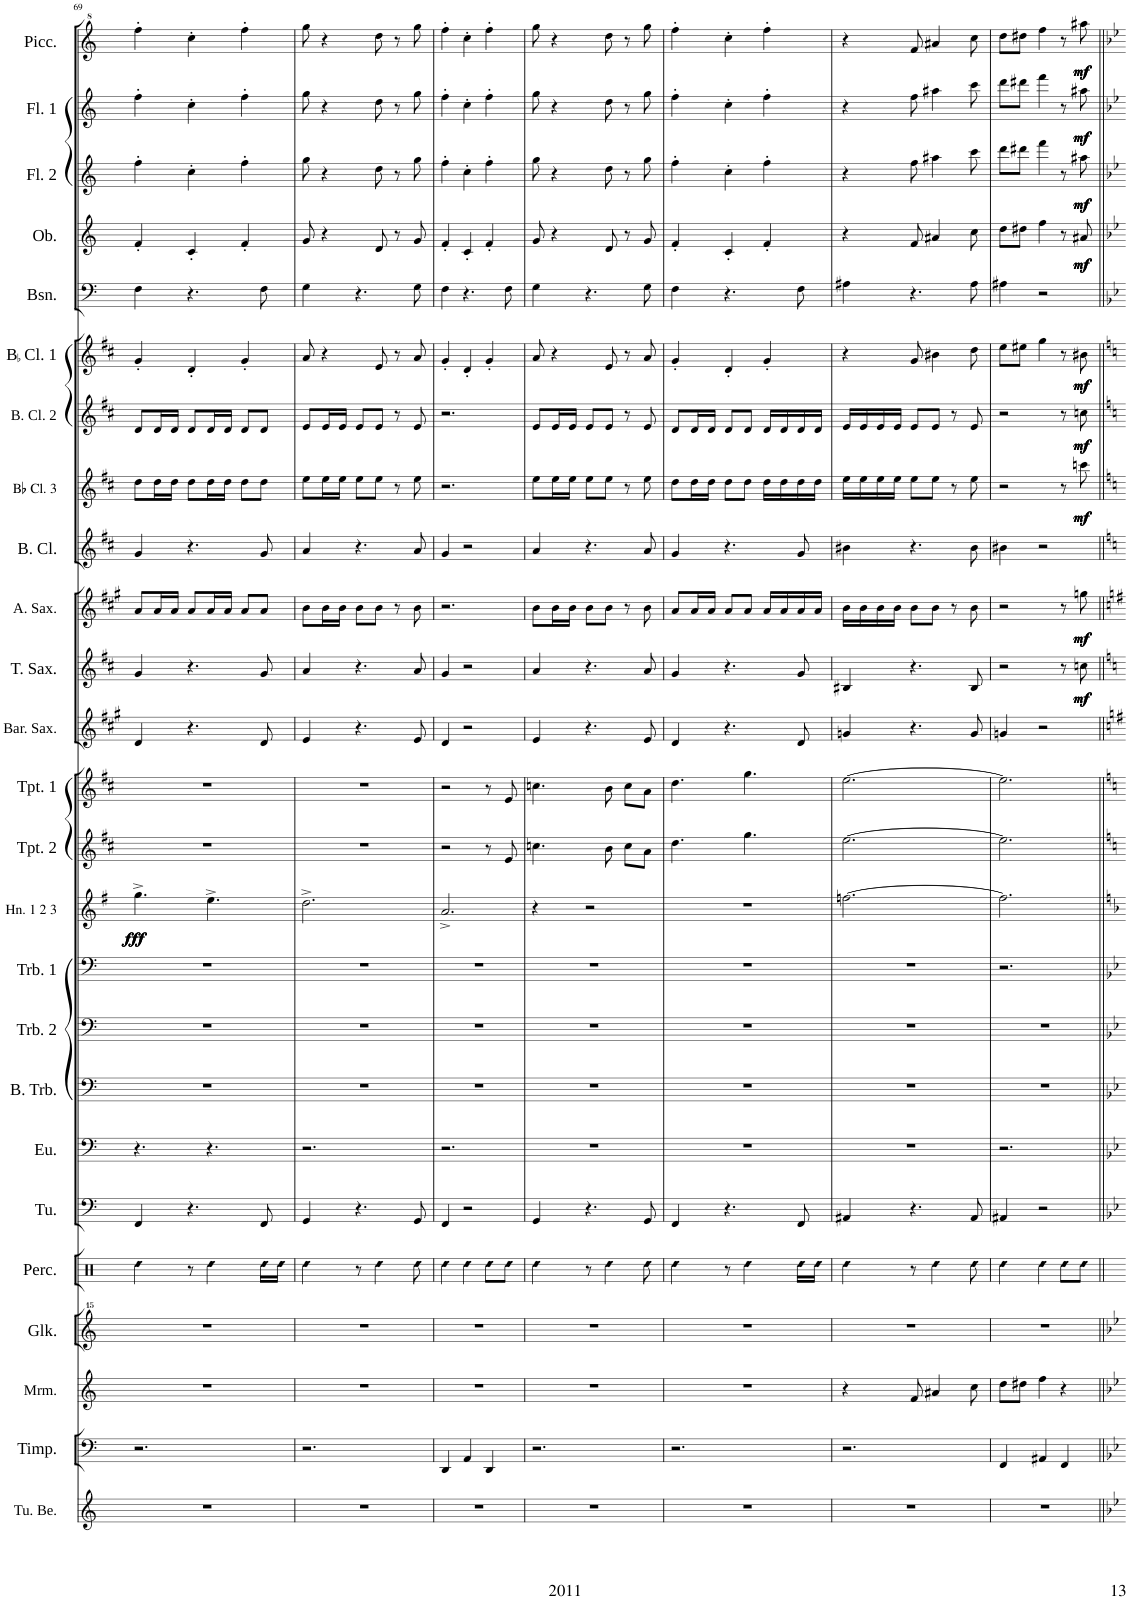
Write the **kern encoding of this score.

**kern	**kern	**kern	**kern	**kern	**kern	**kern	**kern	**kern	**kern	**kern	**dynam	**kern	**kern	**kern	**kern	**dynam	**kern	**dynam	**kern	**kern	**dynam	**kern	**dynam	**kern	**dynam	**kern	**kern	**dynam	**kern	**dynam	**kern	**dynam	**kern	**dynam
*part25	*part24	*part23	*part22	*part21	*part20	*part19	*part18	*part17	*part16	*part15	*part15	*part14	*part13	*part12	*part11	*part11	*part10	*part10	*part9	*part8	*part8	*part7	*part7	*part6	*part6	*part5	*part4	*part4	*part3	*part3	*part2	*part2	*part1	*part1
*staff25	*staff24	*staff23	*staff22	*staff21	*staff20	*staff19	*staff18	*staff17	*staff16	*staff15	*staff15	*staff14	*staff13	*staff12	*staff11	*staff11	*staff10	*staff10	*staff9	*staff8	*staff8	*staff7	*staff7	*staff6	*staff6	*staff5	*staff4	*staff4	*staff3	*staff3	*staff2	*staff2	*staff1	*staff1
*I"Tubular Bells	*I"Timpani	*I"Marimba	*I"Glockenspiel	*I"Percussion	*I"Tuba	*I"Euphonium	*I"Bass Trombone	*I"Trombone 2	*I"Trombone 1	*I"Horn 1 2 3	*	*I"BaccidentalFlat Trumpet 2	*I"BaccidentalFlat Trumpet 1	*I"Baritone Saxophone	*I"Tenor Saxophone	*	*I"Alto Saxophone	*	*I"Bass Clarinet	*I"Bb Clarinet 3	*	*I"BaccidentalFlat Clarinet 2	*	*I"BaccidentalFlat Clarinet 1	*	*I"Bassoon	*I"Oboe	*	*I"Flute 2	*	*I"Flute 1	*	*I"Piccolo	*
*I'Tu. Be.	*I'Timp.	*I'Mrm.	*I'Glk.	*I'Perc.	*I'Tu.	*I'Eu.	*I'B. Trb.	*I'Trb. 2	*I'Trb. 1	*I'Hn. 1 2 3	*	*I'Tpt. 2	*I'Tpt. 1	*I'Bar. Sax.	*I'T. Sax.	*	*I'A. Sax.	*	*I'B. Cl.	*I'Bb Cl. 3	*	*I'B. Cl. 2	*	*I'BaccidentalFlat Cl. 1	*	*I'Bsn.	*I'Ob.	*	*I'Fl. 2	*	*I'Fl. 1	*	*I'Picc.	*
!!LO:PB:g=z
*clefG2	*clefF4	*clefG2	*clefG^^2	*clefX	*clefF4	*clefF4	*clefF4	*clefF4	*clefF4	*clefG2	*	*clefG2	*clefG2	*clefG2	*clefG2	*	*clefG2	*	*clefG2	*clefG2	*	*clefG2	*	*clefG2	*	*clefF4	*clefG2	*	*clefG2	*	*clefG2	*	*clefG^2	*
*	*	*	*	*	*	*	*	*	*	*Trd4c7	*	*Trd1c2	*Trd1c2	*Trd12c21	*Trd8c14	*	*Trd5c9	*	*Trd8c14	*Trd1c2	*	*Trd1c2	*	*Trd1c2	*	*	*	*	*	*	*	*	*Trd-7c-12	*
*k[]	*k[]	*k[]	*k[]	*k[]	*k[]	*k[]	*k[]	*k[]	*k[]	*k[f#]	*	*k[f#c#]	*k[f#c#]	*k[f#c#g#]	*k[f#c#]	*	*k[f#c#g#]	*	*k[f#c#]	*k[f#c#]	*	*k[f#c#]	*	*k[f#c#]	*	*k[]	*k[]	*	*k[]	*	*k[]	*	*k[]	*
*M3/4	*M3/4	*M3/4	*M3/4	*M3/4	*M3/4	*M3/4	*M3/4	*M3/4	*M3/4	*M3/4	*	*M3/4	*M3/4	*M3/4	*M3/4	*	*M3/4	*	*M3/4	*M3/4	*	*M3/4	*	*M3/4	*	*M3/4	*M3/4	*	*M3/4	*	*M3/4	*	*M3/4	*
=69	=69	=69	=69	=69	=69	=69	=69	=69	=69	=69	=69	=69	=69	=69	=69	=69	=69	=69	=69	=69	=69	=69	=69	=69	=69	=69	=69	=69	=69	=69	=69	=69	=69	=69
!	!	!	!	!LO:N:head=diamond	!	!	!	!	!	!	!LO:DY:b	!	!	!	!	!	!	!	!	!	!	!	!	!	!	!	!	!	!	!	!	!	!	!
!	!	!	!	!	!	!	!	!	!	!	!LO:DY:n=1:b	!	!	!	!	!	!	!	!	!	!	!	!	!	!	!	!	!	!	!	!	!	!	!
!	!	!	!	!	!	!	!	!	!	!	!LO:DY:n=2:b	!	!	!	!	!	!	!	!	!	!	!	!	!	!	!	!	!	!	!	!	!	!	!
!	!	!	!	!	!	!	!	!	!	!	!LO:DY:n=3:b	!	!	!	!	!	!	!	!	!	!	!	!	!	!	!	!	!	!	!	!	!	!	!
2.r	2.r	2.r	2.r	4Rdd\	4FF/	4.r	2.r	2.r	2.r	4.gg^\	fff fff fff fff	2.r	2.r	4d/	4g/	.	8a/L	.	4g/	8dd\L	.	8d/L	.	4g'/	.	4F\	4f'/	.	4ff'\	.	4ff'\	.	4fff'\	.
.	.	.	.	.	.	.	.	.	.	.	.	.	.	.	.	.	16a/L	.	.	16dd\L	.	16d/L	.	.	.	.	.	.	.	.	.	.	.	.
.	.	.	.	.	.	.	.	.	.	.	.	.	.	.	.	.	16a/JJ	.	.	16dd\JJ	.	16d/JJ	.	.	.	.	.	.	.	.	.	.	.	.
.	.	.	.	8r	4.r	.	.	.	.	.	.	.	.	4.r	4.r	.	8a/L	.	4.r	8dd\L	.	8d/L	.	4d'/	.	4.r	4c'/	.	4cc'\	.	4cc'\	.	4ccc'\	.
!	!	!	!	!LO:N:head=diamond	!	!	!	!	!	!	!	!	!	!	!	!	!	!	!	!	!	!	!	!	!	!	!	!	!	!	!	!	!	!
.	.	.	.	4Rdd\	.	4.r	.	.	.	4.ee^\	.	.	.	.	.	.	16a/L	.	.	16dd\L	.	16d/L	.	.	.	.	.	.	.	.	.	.	.	.
.	.	.	.	.	.	.	.	.	.	.	.	.	.	.	.	.	16a/JJ	.	.	16dd\JJ	.	16d/JJ	.	.	.	.	.	.	.	.	.	.	.	.
.	.	.	.	.	.	.	.	.	.	.	.	.	.	.	.	.	8a/L	.	.	8dd\L	.	8d/L	.	4g'/	.	.	4f'/	.	4ff'\	.	4ff'\	.	4fff'\	.
!	!	!	!	!LO:N:head=diamond	!	!	!	!	!	!	!	!	!	!	!	!	!	!	!	!	!	!	!	!	!	!	!	!	!	!	!	!	!	!
.	.	.	.	16Rdd\LL	8FF/	.	.	.	.	.	.	.	.	8d/	8g/	.	8a/J	.	8g/	8dd\J	.	8d/J	.	.	.	8F\	.	.	.	.	.	.	.	.
!	!	!	!	!LO:N:head=diamond	!	!	!	!	!	!	!	!	!	!	!	!	!	!	!	!	!	!	!	!	!	!	!	!	!	!	!	!	!	!
.	.	.	.	16Rdd\JJ	.	.	.	.	.	.	.	.	.	.	.	.	.	.	.	.	.	.	.	.	.	.	.	.	.	.	.	.	.	.
=70	=70	=70	=70	=70	=70	=70	=70	=70	=70	=70	=70	=70	=70	=70	=70	=70	=70	=70	=70	=70	=70	=70	=70	=70	=70	=70	=70	=70	=70	=70	=70	=70	=70	=70
!	!	!	!	!LO:N:head=diamond	!	!	!	!	!	!	!	!	!	!	!	!	!	!	!	!	!	!	!	!	!	!	!	!	!	!	!	!	!	!
2.r	2.r	2.r	2.r	4Rdd\	4GG/	2.r	2.r	2.r	2.r	2.dd^\	.	2.r	2.r	4e/	4a/	.	8b\L	.	4a/	8ee\L	.	8e/L	.	8a/	.	4G\	8g/	.	8gg\	.	8gg\	.	8ggg\	.
.	.	.	.	.	.	.	.	.	.	.	.	.	.	.	.	.	16b\L	.	.	16ee\L	.	16e/L	.	4r	.	.	4r	.	4r	.	4r	.	4r	.
.	.	.	.	.	.	.	.	.	.	.	.	.	.	.	.	.	16b\JJ	.	.	16ee\JJ	.	16e/JJ	.	.	.	.	.	.	.	.	.	.	.	.
.	.	.	.	8r	4.r	.	.	.	.	.	.	.	.	4.r	4.r	.	8b\L	.	4.r	8ee\L	.	8e/L	.	.	.	4.r	.	.	.	.	.	.	.	.
!	!	!	!	!LO:N:head=diamond	!	!	!	!	!	!	!	!	!	!	!	!	!	!	!	!	!	!	!	!	!	!	!	!	!	!	!	!	!	!
.	.	.	.	4Rdd\	.	.	.	.	.	.	.	.	.	.	.	.	8b\J	.	.	8ee\J	.	8e/J	.	8e/	.	.	8d/	.	8dd\	.	8dd\	.	8ddd\	.
.	.	.	.	.	.	.	.	.	.	.	.	.	.	.	.	.	8r	.	.	8r	.	8r	.	8r	.	.	8r	.	8r	.	8r	.	8r	.
!	!	!	!	!LO:N:head=diamond	!	!	!	!	!	!	!	!	!	!	!	!	!	!	!	!	!	!	!	!	!	!	!	!	!	!	!	!	!	!
.	.	.	.	8Rdd\	8GG/	.	.	.	.	.	.	.	.	8e/	8a/	.	8b\	.	8a/	8ee\	.	8e/	.	8a/	.	8G\	8g/	.	8gg\	.	8gg\	.	8ggg\	.
=71	=71	=71	=71	=71	=71	=71	=71	=71	=71	=71	=71	=71	=71	=71	=71	=71	=71	=71	=71	=71	=71	=71	=71	=71	=71	=71	=71	=71	=71	=71	=71	=71	=71	=71
!	!	!	!	!LO:N:head=diamond	!	!	!	!	!	!	!	!	!	!	!	!	!	!	!	!	!	!	!	!	!	!	!	!	!	!	!	!	!	!
2.r	4DD/	2.r	2.r	4Rdd\	4FF/	2.r	2.r	2.r	2.r	2.a^/	.	2r	2r	4d/	4g/	.	2.r	.	4g/	2.r	.	2.r	.	4g'/	.	4F\	4f'/	.	4ff'\	.	4ff'\	.	4fff'\	.
!	!	!	!	!LO:N:head=diamond	!	!	!	!	!	!	!	!	!	!	!	!	!	!	!	!	!	!	!	!	!	!	!	!	!	!	!	!	!	!
.	4AA/	.	.	4Rdd\	2r	.	.	.	.	.	.	.	.	2r	2r	.	.	.	2r	.	.	.	.	4d'/	.	4.r	4c'/	.	4cc'\	.	4cc'\	.	4ccc'\	.
!	!	!	!	!LO:N:head=diamond	!	!	!	!	!	!	!	!	!	!	!	!	!	!	!	!	!	!	!	!	!	!	!	!	!	!	!	!	!	!
.	4DD/	.	.	8Rdd\L	.	.	.	.	.	.	.	8r	8r	.	.	.	.	.	.	.	.	.	.	4g'/	.	.	4f'/	.	4ff'\	.	4ff'\	.	4fff'\	.
!	!	!	!	!LO:N:head=diamond	!	!	!	!	!	!	!	!	!	!	!	!	!	!	!	!	!	!	!	!	!	!	!	!	!	!	!	!	!	!
.	.	.	.	8Rdd\J	.	.	.	.	.	.	.	8e/	8e/	.	.	.	.	.	.	.	.	.	.	.	.	8F\	.	.	.	.	.	.	.	.
=72	=72	=72	=72	=72	=72	=72	=72	=72	=72	=72	=72	=72	=72	=72	=72	=72	=72	=72	=72	=72	=72	=72	=72	=72	=72	=72	=72	=72	=72	=72	=72	=72	=72	=72
!	!	!	!	!LO:N:head=diamond	!	!	!	!	!	!	!	!	!	!	!	!	!	!	!	!	!	!	!	!	!	!	!	!	!	!	!	!	!	!
2.r	2.r	2.r	2.r	4Rdd\	4GG/	2.r	2.r	2.r	2.r	4r	.	4.ccn\	4.ccn\	4e/	4a/	.	8b\L	.	4a/	8ee\L	.	8e/L	.	8a/	.	4G\	8g/	.	8gg\	.	8gg\	.	8ggg\	.
.	.	.	.	.	.	.	.	.	.	.	.	.	.	.	.	.	16b\L	.	.	16ee\L	.	16e/L	.	4r	.	.	4r	.	4r	.	4r	.	4r	.
.	.	.	.	.	.	.	.	.	.	.	.	.	.	.	.	.	16b\JJ	.	.	16ee\JJ	.	16e/JJ	.	.	.	.	.	.	.	.	.	.	.	.
.	.	.	.	8r	4.r	.	.	.	.	2r	.	.	.	4.r	4.r	.	8b\L	.	4.r	8ee\L	.	8e/L	.	.	.	4.r	.	.	.	.	.	.	.	.
!	!	!	!	!LO:N:head=diamond	!	!	!	!	!	!	!	!	!	!	!	!	!	!	!	!	!	!	!	!	!	!	!	!	!	!	!	!	!	!
.	.	.	.	4Rdd\	.	.	.	.	.	.	.	8b\	8b\	.	.	.	8b\J	.	.	8ee\J	.	8e/J	.	8e/	.	.	8d/	.	8dd\	.	8dd\	.	8ddd\	.
.	.	.	.	.	.	.	.	.	.	.	.	8cc\L	8cc\L	.	.	.	8r	.	.	8r	.	8r	.	8r	.	.	8r	.	8r	.	8r	.	8r	.
!	!	!	!	!LO:N:head=diamond	!	!	!	!	!	!	!	!	!	!	!	!	!	!	!	!	!	!	!	!	!	!	!	!	!	!	!	!	!	!
.	.	.	.	8Rdd\	8GG/	.	.	.	.	.	.	8a\J	8a\J	8e/	8a/	.	8b\	.	8a/	8ee\	.	8e/	.	8a/	.	8G\	8g/	.	8gg\	.	8gg\	.	8ggg\	.
=73	=73	=73	=73	=73	=73	=73	=73	=73	=73	=73	=73	=73	=73	=73	=73	=73	=73	=73	=73	=73	=73	=73	=73	=73	=73	=73	=73	=73	=73	=73	=73	=73	=73	=73
!	!	!	!	!LO:N:head=diamond	!	!	!	!	!	!	!	!	!	!	!	!	!	!	!	!	!	!	!	!	!	!	!	!	!	!	!	!	!	!
2.r	2.r	2.r	2.r	4Rdd\	4FF/	2.r	2.r	2.r	2.r	2.r	.	4.dd\	4.dd\	4d/	4g/	.	8a/L	.	4g/	8dd\L	.	8d/L	.	4g'/	.	4F\	4f'/	.	4ff'\	.	4ff'\	.	4fff'\	.
.	.	.	.	.	.	.	.	.	.	.	.	.	.	.	.	.	16a/L	.	.	16dd\L	.	16d/L	.	.	.	.	.	.	.	.	.	.	.	.
.	.	.	.	.	.	.	.	.	.	.	.	.	.	.	.	.	16a/JJ	.	.	16dd\JJ	.	16d/JJ	.	.	.	.	.	.	.	.	.	.	.	.
.	.	.	.	8r	4.r	.	.	.	.	.	.	.	.	4.r	4.r	.	8a/L	.	4.r	8dd\L	.	8d/L	.	4d'/	.	4.r	4c'/	.	4cc'\	.	4cc'\	.	4ccc'\	.
!	!	!	!	!LO:N:head=diamond	!	!	!	!	!	!	!	!	!	!	!	!	!	!	!	!	!	!	!	!	!	!	!	!	!	!	!	!	!	!
.	.	.	.	4Rdd\	.	.	.	.	.	.	.	4.gg\	4.gg\	.	.	.	8a/J	.	.	8dd\J	.	8d/J	.	.	.	.	.	.	.	.	.	.	.	.
.	.	.	.	.	.	.	.	.	.	.	.	.	.	.	.	.	16a/LL	.	.	16dd\LL	.	16d/LL	.	4g'/	.	.	4f'/	.	4ff'\	.	4ff'\	.	4fff'\	.
.	.	.	.	.	.	.	.	.	.	.	.	.	.	.	.	.	16a/	.	.	16dd\	.	16d/	.	.	.	.	.	.	.	.	.	.	.	.
!	!	!	!	!LO:N:head=diamond	!	!	!	!	!	!	!	!	!	!	!	!	!	!	!	!	!	!	!	!	!	!	!	!	!	!	!	!	!	!
.	.	.	.	16Rdd\LL	8FF/	.	.	.	.	.	.	.	.	8d/	8g/	.	16a/	.	8g/	16dd\	.	16d/	.	.	.	8F\	.	.	.	.	.	.	.	.
!	!	!	!	!LO:N:head=diamond	!	!	!	!	!	!	!	!	!	!	!	!	!	!	!	!	!	!	!	!	!	!	!	!	!	!	!	!	!	!
.	.	.	.	16Rdd\JJ	.	.	.	.	.	.	.	.	.	.	.	.	16a/JJ	.	.	16dd\JJ	.	16d/JJ	.	.	.	.	.	.	.	.	.	.	.	.
=74	=74	=74	=74	=74	=74	=74	=74	=74	=74	=74	=74	=74	=74	=74	=74	=74	=74	=74	=74	=74	=74	=74	=74	=74	=74	=74	=74	=74	=74	=74	=74	=74	=74	=74
!	!	!	!	!LO:N:head=diamond	!	!	!	!	!	!	!	!	!	!	!	!	!	!	!	!	!	!	!	!	!	!	!	!	!	!	!	!	!	!
2.r	2.r	4r	2.r	4Rdd\	4AA#X/	2.r	2.r	2.r	2.r	[2.ffn\	.	[2.ee\	[2.ee\	4gn/	4B#X/	.	16b\LL	.	4b#X\	16ee\LL	.	16e/LL	.	4r	.	4A#X\	4r	.	4r	.	4r	.	4r	.
.	.	.	.	.	.	.	.	.	.	.	.	.	.	.	.	.	16b\	.	.	16ee\	.	16e/	.	.	.	.	.	.	.	.	.	.	.	.
.	.	.	.	.	.	.	.	.	.	.	.	.	.	.	.	.	16b\	.	.	16ee\	.	16e/	.	.	.	.	.	.	.	.	.	.	.	.
.	.	.	.	.	.	.	.	.	.	.	.	.	.	.	.	.	16b\JJ	.	.	16ee\JJ	.	16e/JJ	.	.	.	.	.	.	.	.	.	.	.	.
.	.	8f/	.	8r	4.r	.	.	.	.	.	.	.	.	4.r	4.r	.	8b\L	.	4.r	8ee\L	.	8e/L	.	8g/	.	4.r	8f/	.	8ff\	.	8ff\	.	8ff/	.
!	!	!	!	!LO:N:head=diamond	!	!	!	!	!	!	!	!	!	!	!	!	!	!	!	!	!	!	!	!	!	!	!	!	!	!	!	!	!	!
.	.	4a#X/	.	4Rdd\	.	.	.	.	.	.	.	.	.	.	.	.	8b\J	.	.	8ee\J	.	8e/J	.	4b#X\	.	.	4a#X/	.	4aa#X\	.	4aa#X\	.	4aa#X/	.
.	.	.	.	.	.	.	.	.	.	.	.	.	.	.	.	.	8r	.	.	8r	.	8r	.	.	.	.	.	.	.	.	.	.	.	.
!	!	!	!	!LO:N:head=diamond	!	!	!	!	!	!	!	!	!	!	!	!	!	!	!	!	!	!	!	!	!	!	!	!	!	!	!	!	!	!
.	.	8cc\	.	8Rdd\	8AA#/	.	.	.	.	.	.	.	.	8g/	8B#/	.	8b\	.	8b#\	8ee\	.	8e/	.	8dd\	.	8A#\	8cc\	.	8ccc\	.	8ccc\	.	8ccc\	.
=75	=75	=75	=75	=75	=75	=75	=75	=75	=75	=75	=75	=75	=75	=75	=75	=75	=75	=75	=75	=75	=75	=75	=75	=75	=75	=75	=75	=75	=75	=75	=75	=75	=75	=75
!	!	!	!	!LO:N:head=diamond	!	!	!	!	!	!	!	!	!	!	!	!	!	!	!	!	!	!	!	!	!	!	!	!	!	!	!	!	!	!
2.r	4FF/	8dd\L	2.r	4Rdd\	4AA#X/	2.r	2.r	2.r	2.r	2.ff\]	.	2.ee\]	2.ee\]	4gn/	2r	.	2r	.	4b#X\	2r	.	2r	.	8ee\L	.	4A#X\	8dd\L	.	8ddd\L	.	8ddd\L	.	8ddd\L	.
.	.	8dd#X\J	.	.	.	.	.	.	.	.	.	.	.	.	.	.	.	.	.	.	.	.	.	8ee#X\J	.	.	8dd#X\J	.	8ddd#X\J	.	8ddd#X\J	.	8ddd#X\J	.
!	!	!	!	!LO:N:head=diamond	!	!	!	!	!	!	!	!	!	!	!	!	!	!	!	!	!	!	!	!	!	!	!	!	!	!	!	!	!	!
.	4AA#X/	4ff\	.	4Rdd\	2r	.	.	.	.	.	.	.	.	2r	.	.	.	.	2r	.	.	.	.	4gg\	.	2r	4ff\	.	4fff\	.	4fff\	.	4fff\	.
!	!	!	!	!LO:N:head=diamond	!	!	!	!	!	!	!	!	!	!	!	!	!	!	!	!	!	!	!	!	!	!	!	!	!	!	!	!	!	!
.	4FF/	4r	.	8Rdd\L	.	.	.	.	.	.	.	.	.	.	8r	.	8r	.	.	8r	.	8r	.	8r	.	.	8r	.	8r	.	8r	.	8r	.
!	!	!	!	!LO:N:head=diamond	!	!	!	!	!	!	!	!	!	!	!	!LO:DY:b	!	!	!	!	!	!	!	!	!	!	!	!	!	!	!	!	!	!
!	!	!	!	!	!	!	!	!	!	!	!	!	!	!	!	!LO:DY:n=1:b	!	!	!	!	!	!	!	!	!	!	!	!	!	!	!	!	!	!
!	!	!	!	!	!	!	!	!	!	!	!	!	!	!	!	!LO:DY:n=2:b	!	!	!	!	!	!	!	!	!	!	!	!	!	!	!	!	!	!
!	!	!	!	!	!	!	!	!	!	!	!	!	!	!	!	!LO:DY:n=3:b	!	!LO:DY:b	!	!	!	!	!	!	!	!	!	!	!	!	!	!	!	!
!	!	!	!	!	!	!	!	!	!	!	!	!	!	!	!	!	!	!LO:DY:n=1:b	!	!	!	!	!	!	!	!	!	!	!	!	!	!	!	!
!	!	!	!	!	!	!	!	!	!	!	!	!	!	!	!	!	!	!LO:DY:n=2:b	!	!	!	!	!	!	!	!	!	!	!	!	!	!	!	!
!	!	!	!	!	!	!	!	!	!	!	!	!	!	!	!	!	!	!LO:DY:n=3:b	!	!	!LO:DY:b	!	!	!	!	!	!	!	!	!	!	!	!	!
!	!	!	!	!	!	!	!	!	!	!	!	!	!	!	!	!	!	!	!	!	!LO:DY:n=1:b	!	!	!	!	!	!	!	!	!	!	!	!	!
!	!	!	!	!	!	!	!	!	!	!	!	!	!	!	!	!	!	!	!	!	!LO:DY:n=2:b	!	!	!	!	!	!	!	!	!	!	!	!	!
!	!	!	!	!	!	!	!	!	!	!	!	!	!	!	!	!	!	!	!	!	!LO:DY:n=3:b	!	!LO:DY:b	!	!	!	!	!	!	!	!	!	!	!
!	!	!	!	!	!	!	!	!	!	!	!	!	!	!	!	!	!	!	!	!	!	!	!LO:DY:n=1:b	!	!	!	!	!	!	!	!	!	!	!
!	!	!	!	!	!	!	!	!	!	!	!	!	!	!	!	!	!	!	!	!	!	!	!LO:DY:n=2:b	!	!	!	!	!	!	!	!	!	!	!
!	!	!	!	!	!	!	!	!	!	!	!	!	!	!	!	!	!	!	!	!	!	!	!LO:DY:n=3:b	!	!LO:DY:b	!	!	!	!	!	!	!	!	!
!	!	!	!	!	!	!	!	!	!	!	!	!	!	!	!	!	!	!	!	!	!	!	!	!	!LO:DY:n=1:b	!	!	!	!	!	!	!	!	!
!	!	!	!	!	!	!	!	!	!	!	!	!	!	!	!	!	!	!	!	!	!	!	!	!	!LO:DY:n=2:b	!	!	!	!	!	!	!	!	!
!	!	!	!	!	!	!	!	!	!	!	!	!	!	!	!	!	!	!	!	!	!	!	!	!	!LO:DY:n=3:b	!	!	!LO:DY:b	!	!	!	!	!	!
!	!	!	!	!	!	!	!	!	!	!	!	!	!	!	!	!	!	!	!	!	!	!	!	!	!	!	!	!LO:DY:n=1:b	!	!	!	!	!	!
!	!	!	!	!	!	!	!	!	!	!	!	!	!	!	!	!	!	!	!	!	!	!	!	!	!	!	!	!LO:DY:n=2:b	!	!	!	!	!	!
!	!	!	!	!	!	!	!	!	!	!	!	!	!	!	!	!	!	!	!	!	!	!	!	!	!	!	!	!LO:DY:n=3:b	!	!LO:DY:b	!	!	!	!
!	!	!	!	!	!	!	!	!	!	!	!	!	!	!	!	!	!	!	!	!	!	!	!	!	!	!	!	!	!	!LO:DY:n=1:b	!	!	!	!
!	!	!	!	!	!	!	!	!	!	!	!	!	!	!	!	!	!	!	!	!	!	!	!	!	!	!	!	!	!	!LO:DY:n=2:b	!	!	!	!
!	!	!	!	!	!	!	!	!	!	!	!	!	!	!	!	!	!	!	!	!	!	!	!	!	!	!	!	!	!	!LO:DY:n=3:b	!	!LO:DY:b	!	!
!	!	!	!	!	!	!	!	!	!	!	!	!	!	!	!	!	!	!	!	!	!	!	!	!	!	!	!	!	!	!	!	!LO:DY:n=1:b	!	!
!	!	!	!	!	!	!	!	!	!	!	!	!	!	!	!	!	!	!	!	!	!	!	!	!	!	!	!	!	!	!	!	!LO:DY:n=2:b	!	!
!	!	!	!	!	!	!	!	!	!	!	!	!	!	!	!	!	!	!	!	!	!	!	!	!	!	!	!	!	!	!	!	!LO:DY:n=3:b	!	!LO:DY:b
!	!	!	!	!	!	!	!	!	!	!	!	!	!	!	!	!	!	!	!	!	!	!	!	!	!	!	!	!	!	!	!	!	!	!LO:DY:n=1:b
!	!	!	!	!	!	!	!	!	!	!	!	!	!	!	!	!	!	!	!	!	!	!	!	!	!	!	!	!	!	!	!	!	!	!LO:DY:n=2:b
!	!	!	!	!	!	!	!	!	!	!	!	!	!	!	!	!	!	!	!	!	!	!	!	!	!	!	!	!	!	!	!	!	!	!LO:DY:n=3:b
.	.	.	.	8Rdd\J	.	.	.	.	.	.	.	.	.	.	8ccn\	mf mf mf mf	8ggn\	mf mf mf mf	.	8cccn\	mf mf mf mf	8ccn\	mf mf mf mf	8b#X\	mf mf mf mf	.	8a#X/	mf mf mf mf	8aa#X\	mf mf mf mf	8aa#X\	mf mf mf mf	8aaa#X\	mf mf mf mf
=||	=||	=||	=||	=||	=||	=||	=||	=||	=||	=||	=||	=||	=||	=||	=||	=||	=||	=||	=||	=||	=||	=||	=||	=||	=||	=||	=||	=||	=||	=||	=||	=||	=||	=||
*-	*-	*-	*-	*-	*-	*-	*-	*-	*-	*-	*-	*-	*-	*-	*-	*-	*-	*-	*-	*-	*-	*-	*-	*-	*-	*-	*-	*-	*-	*-	*-	*-	*-	*-
